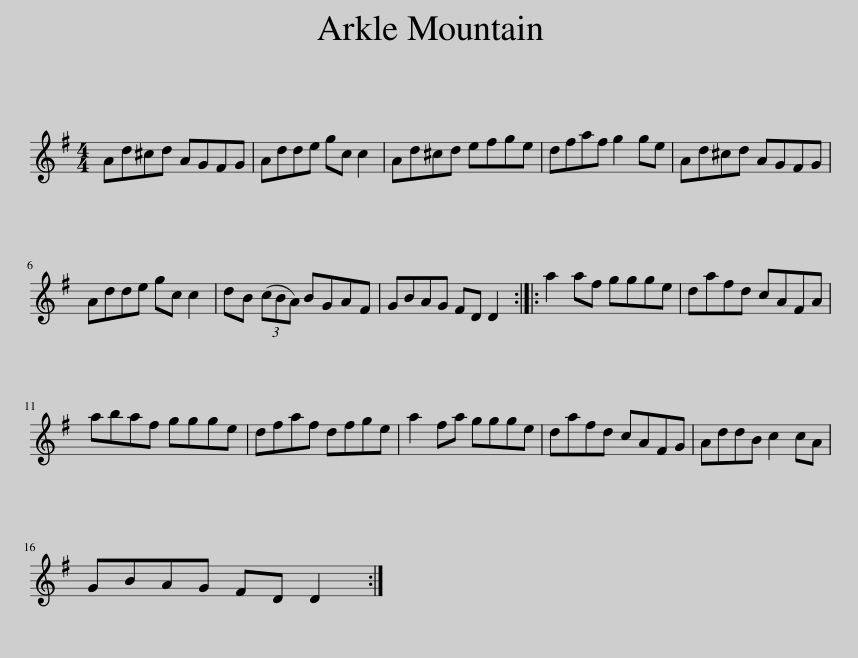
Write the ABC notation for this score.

X:1
L:1/8
M:4/4
I:linebreak $
K:G
V:1 treble
V:1
 Ad^cd AGFG | Adde gc c2 | Ad^cd efge | dfaf g2 ge | Ad^cd AGFG |$ %5
 Adde gc c2 | dB (3(cBA) BGAF | GBAG FD D2 :: a2 af ggge | dafd cAFA |$ %10
 abaf ggge | dfaf dfge | a2 fa ggge | dafd cAFG | AddB c2 cA |$ %15
 GBAG FD D2 :| %16
